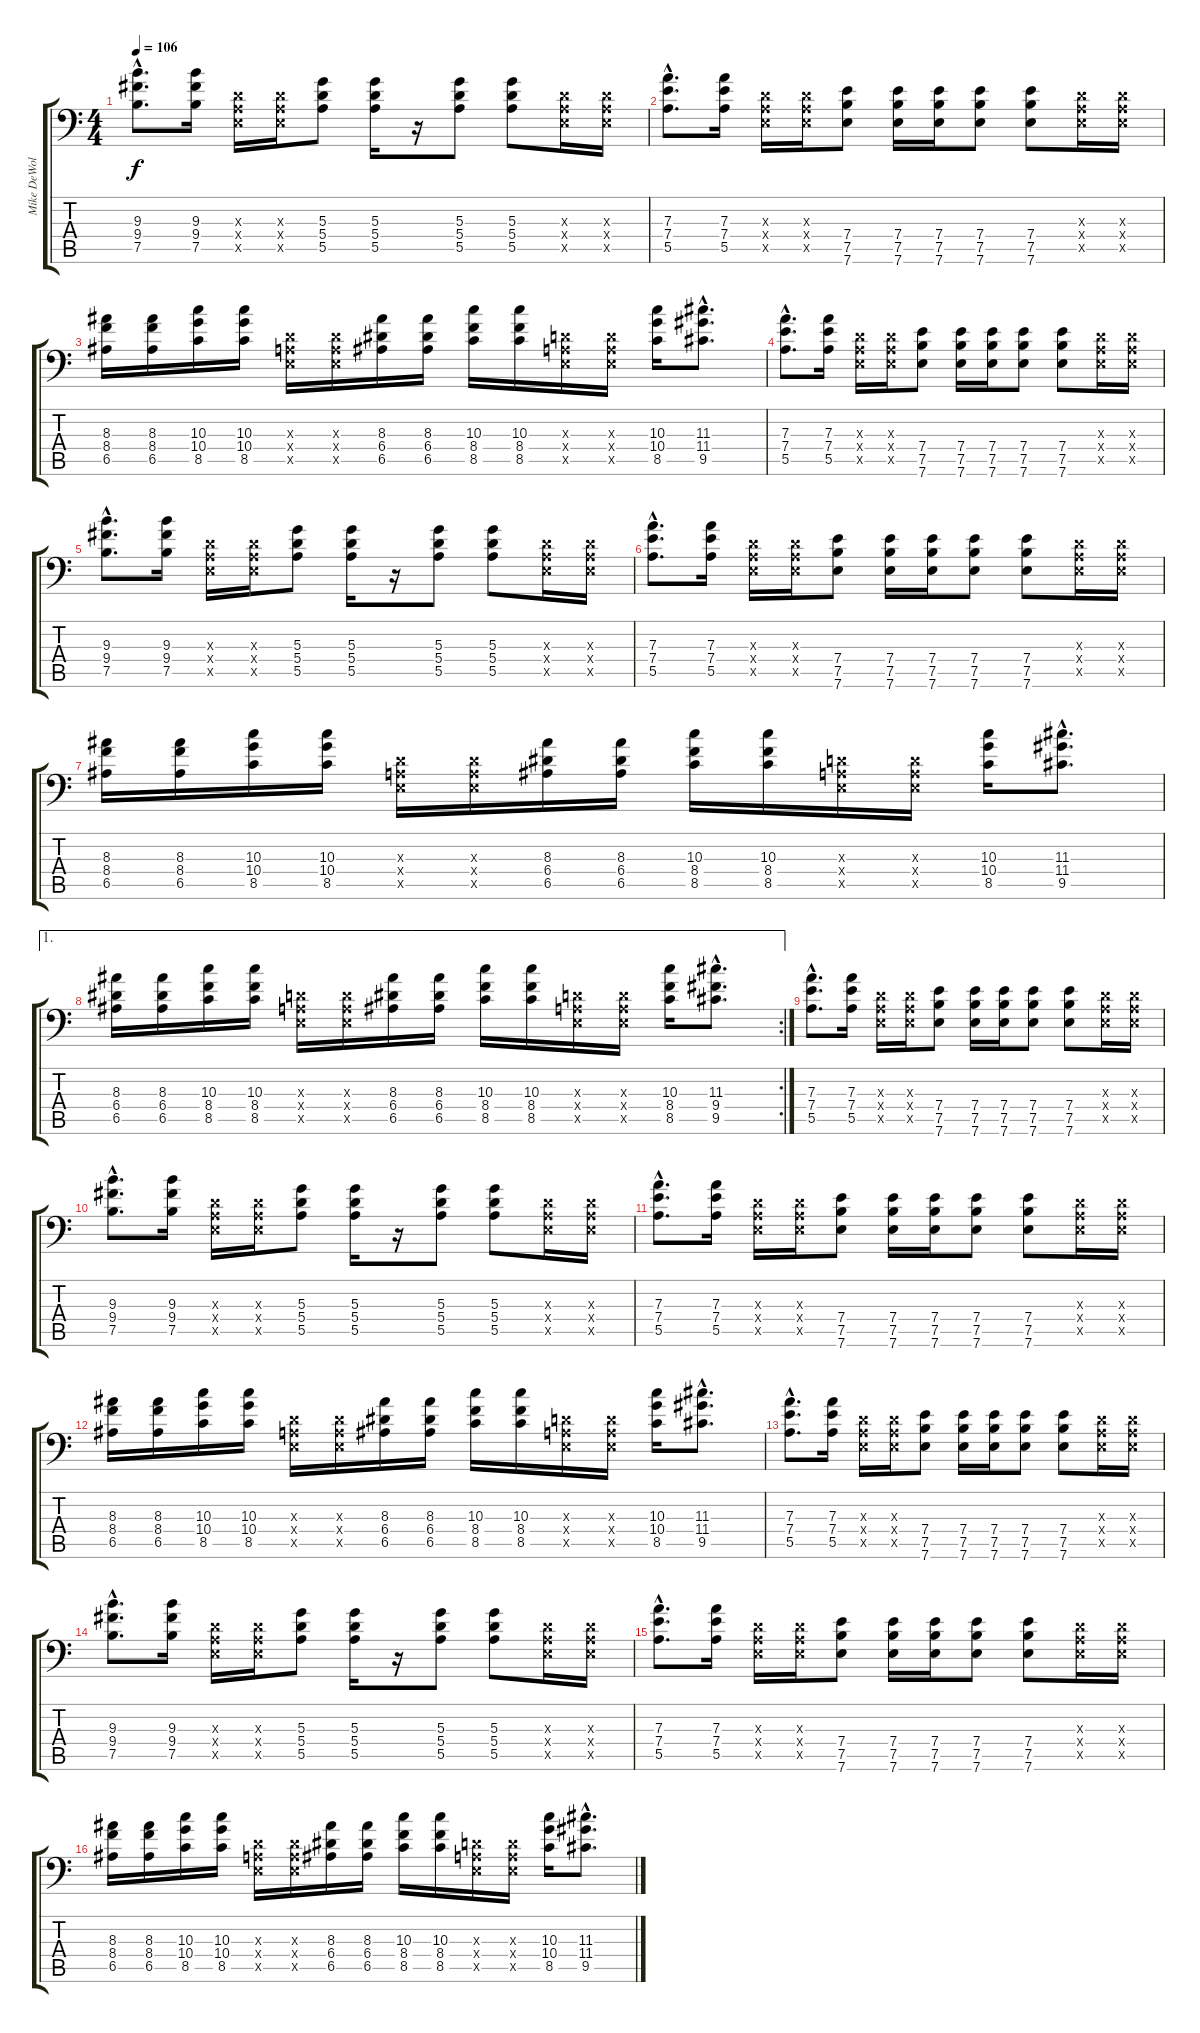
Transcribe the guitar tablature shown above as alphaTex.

\track ("Mike DeWolf" "Mike DeWol") {instrument distortionguitar}
\staff {score tabs}
\tuning (B4 G4 D3 A2 E2 A1) {hide}
\ts (4 4)
\tempo 106
\clef f4
\ks c
(9.3{hac} 9.4{hac} 7.5{hac}).8{d dy f} (9.3 9.4 7.5).16 (0.3{x} 0.4{x} 0.5{x}).16 (0.3{x} 0.4{x} 0.5{x}).16 (5.3 5.4 5.5).8 (5.3 5.4 5.5).16 r.16 (5.3 5.4 5.5).8 (5.3 5.4 5.5).8 (0.3{x} 0.4{x} 0.5{x}).16 (0.3{x} 0.4{x} 0.5{x}).16 |
(7.3{hac} 7.4{hac} 5.5{hac}).8{d} (7.3 7.4 5.5).16 (0.3{x} 0.4{x} 0.5{x}).16 (0.3{x} 0.4{x} 0.5{x}).16 (7.4 7.5 7.6).8 (7.4 7.5 7.6).16 (7.4 7.5 7.6).16 (7.4 7.5 7.6).8 (7.4 7.5 7.6).8 (0.3{x} 0.4{x} 0.5{x}).16 (0.3{x} 0.4{x} 0.5{x}).16 |
(8.3 8.4 6.5).16 (8.3 8.4 6.5).16 (10.3 10.4 8.5).16 (10.3 10.4 8.5).16 (0.3{x} 0.4{x} 0.5{x}).16 (0.3{x} 0.4{x} 0.5{x}).16 (8.3 6.4 6.5).16 (8.3 6.4 6.5).16 (10.3 8.4 8.5).16 (10.3 8.4 8.5).16 (0.3{x} 0.4{x} 0.5{x}).16 (0.3{x} 0.4{x} 0.5{x}).16 (10.3 10.4 8.5).16 (11.3{hac} 11.4{hac} 9.5{hac}).8{d} |
(7.3{hac} 7.4{hac} 5.5{hac}).8{d} (7.3 7.4 5.5).16 (0.3{x} 0.4{x} 0.5{x}).16 (0.3{x} 0.4{x} 0.5{x}).16 (7.4 7.5 7.6).8 (7.4 7.5 7.6).16 (7.4 7.5 7.6).16 (7.4 7.5 7.6).8 (7.4 7.5 7.6).8 (0.3{x} 0.4{x} 0.5{x}).16 (0.3{x} 0.4{x} 0.5{x}).16 |
(9.3{hac} 9.4{hac} 7.5{hac}).8{d} (9.3 9.4 7.5).16 (0.3{x} 0.4{x} 0.5{x}).16 (0.3{x} 0.4{x} 0.5{x}).16 (5.3 5.4 5.5).8 (5.3 5.4 5.5).16 r.16 (5.3 5.4 5.5).8 (5.3 5.4 5.5).8 (0.3{x} 0.4{x} 0.5{x}).16 (0.3{x} 0.4{x} 0.5{x}).16 |
(7.3{hac} 7.4{hac} 5.5{hac}).8{d} (7.3 7.4 5.5).16 (0.3{x} 0.4{x} 0.5{x}).16 (0.3{x} 0.4{x} 0.5{x}).16 (7.4 7.5 7.6).8 (7.4 7.5 7.6).16 (7.4 7.5 7.6).16 (7.4 7.5 7.6).8 (7.4 7.5 7.6).8 (0.3{x} 0.4{x} 0.5{x}).16 (0.3{x} 0.4{x} 0.5{x}).16 |
(8.3 8.4 6.5).16 (8.3 8.4 6.5).16 (10.3 10.4 8.5).16 (10.3 10.4 8.5).16 (0.3{x} 0.4{x} 0.5{x}).16 (0.3{x} 0.4{x} 0.5{x}).16 (8.3 6.4 6.5).16 (8.3 6.4 6.5).16 (10.3 8.4 8.5).16 (10.3 8.4 8.5).16 (0.3{x} 0.4{x} 0.5{x}).16 (0.3{x} 0.4{x} 0.5{x}).16 (10.3 10.4 8.5).16 (11.3{hac} 11.4{hac} 9.5{hac}).8{d} |
\ae 1
\rc 2
(8.3 6.4 6.5).16{instrument distortionguitar} (8.3 6.4 6.5).16 (10.3 8.4 8.5).16 (10.3 8.4 8.5).16 (0.3{x} 0.4{x} 0.5{x}).16 (0.3{x} 0.4{x} 0.5{x}).16 (8.3 6.4 6.5).16 (8.3 6.4 6.5).16 (10.3 8.4 8.5).16 (10.3 8.4 8.5).16 (0.3{x} 0.4{x} 0.5{x}).16 (0.3{x} 0.4{x} 0.5{x}).16 (10.3 8.4 8.5).16 (11.3{hac} 9.4{hac} 9.5{hac}).8{d} |
(7.3{hac} 7.4{hac} 5.5{hac}).8{d} (7.3 7.4 5.5).16 (0.3{x} 0.4{x} 0.5{x}).16 (0.3{x} 0.4{x} 0.5{x}).16 (7.4 7.5 7.6).8 (7.4 7.5 7.6).16 (7.4 7.5 7.6).16 (7.4 7.5 7.6).8 (7.4 7.5 7.6).8 (0.3{x} 0.4{x} 0.5{x}).16 (0.3{x} 0.4{x} 0.5{x}).16 |
(9.3{hac} 9.4{hac} 7.5{hac}).8{d} (9.3 9.4 7.5).16 (0.3{x} 0.4{x} 0.5{x}).16 (0.3{x} 0.4{x} 0.5{x}).16 (5.3 5.4 5.5).8 (5.3 5.4 5.5).16 r.16 (5.3 5.4 5.5).8 (5.3 5.4 5.5).8 (0.3{x} 0.4{x} 0.5{x}).16 (0.3{x} 0.4{x} 0.5{x}).16 |
(7.3{hac} 7.4{hac} 5.5{hac}).8{d} (7.3 7.4 5.5).16 (0.3{x} 0.4{x} 0.5{x}).16 (0.3{x} 0.4{x} 0.5{x}).16 (7.4 7.5 7.6).8 (7.4 7.5 7.6).16 (7.4 7.5 7.6).16 (7.4 7.5 7.6).8 (7.4 7.5 7.6).8 (0.3{x} 0.4{x} 0.5{x}).16 (0.3{x} 0.4{x} 0.5{x}).16 |
(8.3 8.4 6.5).16 (8.3 8.4 6.5).16 (10.3 10.4 8.5).16 (10.3 10.4 8.5).16 (0.3{x} 0.4{x} 0.5{x}).16 (0.3{x} 0.4{x} 0.5{x}).16 (8.3 6.4 6.5).16 (8.3 6.4 6.5).16 (10.3 8.4 8.5).16 (10.3 8.4 8.5).16 (0.3{x} 0.4{x} 0.5{x}).16 (0.3{x} 0.4{x} 0.5{x}).16 (10.3 10.4 8.5).16 (11.3{hac} 11.4{hac} 9.5{hac}).8{d} |
(7.3{hac} 7.4{hac} 5.5{hac}).8{d} (7.3 7.4 5.5).16 (0.3{x} 0.4{x} 0.5{x}).16 (0.3{x} 0.4{x} 0.5{x}).16 (7.4 7.5 7.6).8 (7.4 7.5 7.6).16 (7.4 7.5 7.6).16 (7.4 7.5 7.6).8 (7.4 7.5 7.6).8 (0.3{x} 0.4{x} 0.5{x}).16 (0.3{x} 0.4{x} 0.5{x}).16 |
(9.3{hac} 9.4{hac} 7.5{hac}).8{d} (9.3 9.4 7.5).16 (0.3{x} 0.4{x} 0.5{x}).16 (0.3{x} 0.4{x} 0.5{x}).16 (5.3 5.4 5.5).8 (5.3 5.4 5.5).16 r.16 (5.3 5.4 5.5).8 (5.3 5.4 5.5).8 (0.3{x} 0.4{x} 0.5{x}).16 (0.3{x} 0.4{x} 0.5{x}).16 |
(7.3{hac} 7.4{hac} 5.5{hac}).8{d} (7.3 7.4 5.5).16 (0.3{x} 0.4{x} 0.5{x}).16 (0.3{x} 0.4{x} 0.5{x}).16 (7.4 7.5 7.6).8 (7.4 7.5 7.6).16 (7.4 7.5 7.6).16 (7.4 7.5 7.6).8 (7.4 7.5 7.6).8 (0.3{x} 0.4{x} 0.5{x}).16 (0.3{x} 0.4{x} 0.5{x}).16 |
(8.3 8.4 6.5).16 (8.3 8.4 6.5).16 (10.3 10.4 8.5).16 (10.3 10.4 8.5).16 (0.3{x} 0.4{x} 0.5{x}).16 (0.3{x} 0.4{x} 0.5{x}).16 (8.3 6.4 6.5).16 (8.3 6.4 6.5).16 (10.3 8.4 8.5).16 (10.3 8.4 8.5).16 (0.3{x} 0.4{x} 0.5{x}).16 (0.3{x} 0.4{x} 0.5{x}).16 (10.3 10.4 8.5).16 (11.3{hac} 11.4{hac} 9.5{hac}).8{d}
